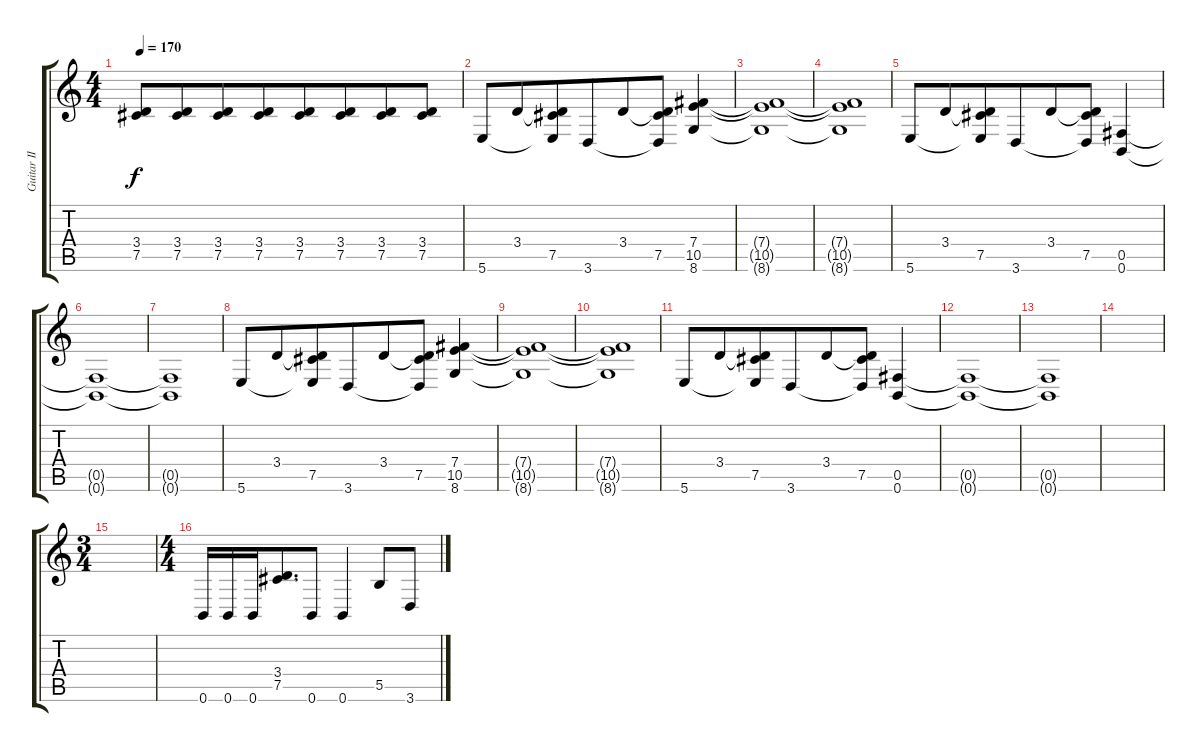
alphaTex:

\track ("Guitar II" "Guitar II") {instrument overdrivenguitar}
\staff {score tabs}
\tuning (Db4 Ab3 E3 B2 Gb2 B1) {hide}
\ts (4 4)
\tempo 170
\clef g2
\ks c
(3.4 7.5).8{dy f beam merge} (3.4 7.5).8{beam merge} (3.4 7.5).8{beam merge} (3.4 7.5).8{beam merge} (3.4 7.5).8{beam merge} (3.4 7.5).8{beam merge} (3.4 7.5).8{beam merge} (3.4 7.5).8 |
5.6.8{beam merge} 3.4.8{beam merge} (3.4{t} 7.5 5.6{t}).8 3.6.8{beam merge} 3.4.8 (3.4{t} 7.5 3.6{t}).8{beam merge} (7.4 10.5 8.6).4 |
(7.4{t} 10.5{t} 8.6{t}).1 |
(7.4{t} 10.5{t} 8.6{t}).1 |
5.6.8{beam merge} 3.4.8{beam merge} (3.4{t} 7.5 5.6{t}).8 3.6.8{beam merge} 3.4.8 (3.4{t} 7.5 3.6{t}).8{beam merge} (0.5 0.6).4 |
(0.5{t} 0.6{t}).1 |
(0.5{t} 0.6{t}).1 |
5.6.8{beam merge} 3.4.8{beam merge} (3.4{t} 7.5 5.6{t}).8 3.6.8{beam merge} 3.4.8 (3.4{t} 7.5 3.6{t}).8{beam merge} (7.4 10.5 8.6).4 |
(7.4{t} 10.5{t} 8.6{t}).1 |
(7.4{t} 10.5{t} 8.6{t}).1 |
5.6.8{beam merge} 3.4.8{beam merge} (3.4{t} 7.5 5.6{t}).8 3.6.8{beam merge} 3.4.8 (3.4{t} 7.5 3.6{t}).8{beam merge} (0.5 0.6).4 |
(0.5{t} 0.6{t}).1 |
(0.5{t} 0.6{t}).1 |
|
\ts (3 4)
|
\ts (4 4)
0.6.16{beam merge} 0.6.16 0.6.16{beam merge} (3.4 7.5).8{d beam merge} 0.6.8{beam merge} 0.6.4{beam merge} 5.5.8 3.6.8
